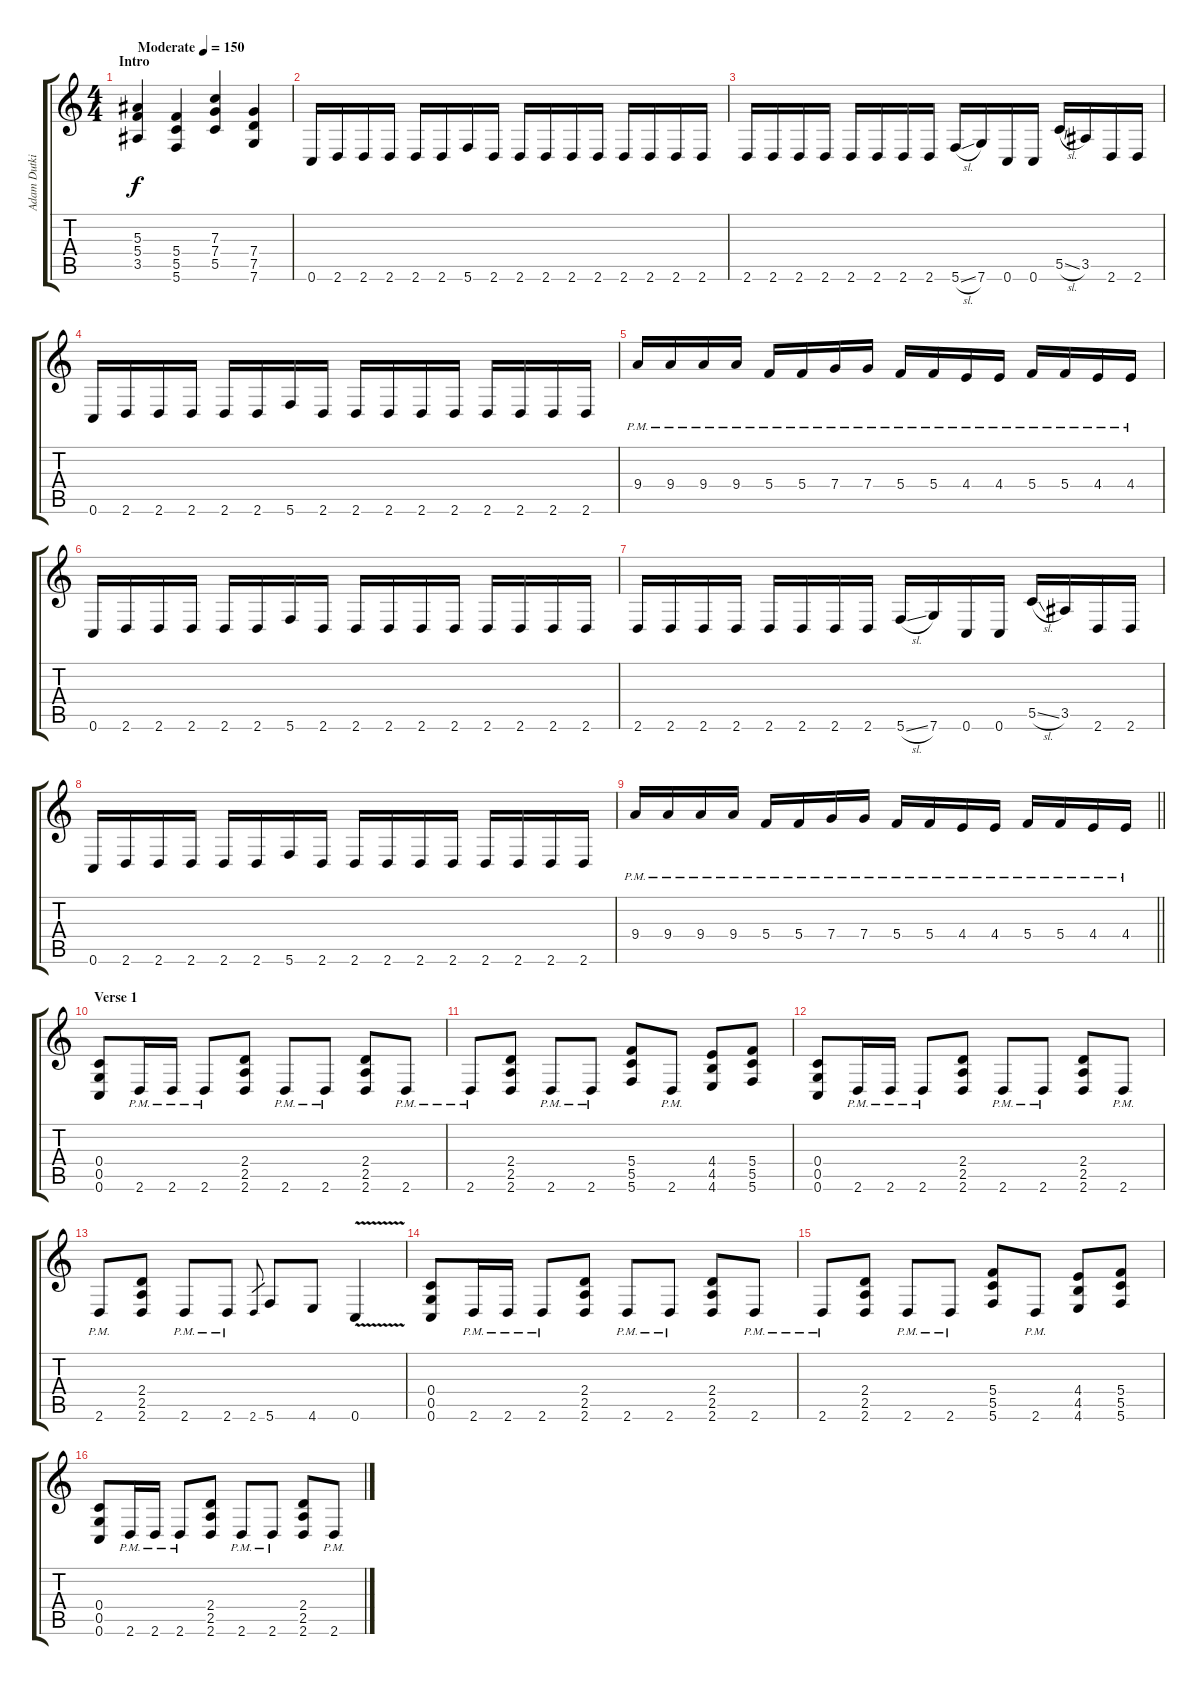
\track ("Adam Dutkiewicz" "Adam Dutki") {instrument overdrivenguitar}
\staff {score tabs}
\tuning (D4 A3 F3 C3 G2 C2) {hide}
\ts (4 4)
\section ("" "Intro")
\tempo (150 "Moderate")
\clef g2
\ks c
(5.3 5.4 3.5).4{dy f instrument overdrivenguitar} (5.4 5.5 5.6).4 (7.3 7.4 5.5).4 (7.4 7.5 7.6).4 |
0.6.16 2.6.16 2.6.16 2.6.16 2.6.16 2.6.16 5.6.16 2.6.16 2.6.16 2.6.16 2.6.16 2.6.16 2.6.16 2.6.16 2.6.16 2.6.16 |
2.6.16 2.6.16 2.6.16 2.6.16 2.6.16 2.6.16 2.6.16 2.6.16 5.6{sl}.16 7.6.16 0.6.16 0.6.16 5.5{sl}.16 3.5.16 2.6.16 2.6.16 |
0.6.16 2.6.16 2.6.16 2.6.16 2.6.16 2.6.16 5.6.16 2.6.16 2.6.16 2.6.16 2.6.16 2.6.16 2.6.16 2.6.16 2.6.16 2.6.16 |
9.4{pm}.16 9.4{pm}.16 9.4{pm}.16 9.4{pm}.16 5.4{pm}.16 5.4{pm}.16 7.4{pm}.16 7.4{pm}.16 5.4{pm}.16 5.4{pm}.16 4.4{pm}.16 4.4{pm}.16 5.4{pm}.16 5.4{pm}.16 4.4{pm}.16 4.4{pm}.16 |
0.6.16 2.6.16 2.6.16 2.6.16 2.6.16 2.6.16 5.6.16 2.6.16 2.6.16 2.6.16 2.6.16 2.6.16 2.6.16 2.6.16 2.6.16 2.6.16 |
2.6.16 2.6.16 2.6.16 2.6.16 2.6.16 2.6.16 2.6.16 2.6.16 5.6{sl}.16 7.6.16 0.6.16 0.6.16 5.5{sl}.16 3.5.16 2.6.16 2.6.16 |
0.6.16 2.6.16 2.6.16 2.6.16 2.6.16 2.6.16 5.6.16 2.6.16 2.6.16 2.6.16 2.6.16 2.6.16 2.6.16 2.6.16 2.6.16 2.6.16 |
\barLineRight lightlight
9.4{pm}.16 9.4{pm}.16 9.4{pm}.16 9.4{pm}.16 5.4{pm}.16 5.4{pm}.16 7.4{pm}.16 7.4{pm}.16 5.4{pm}.16 5.4{pm}.16 4.4{pm}.16 4.4{pm}.16 5.4{pm}.16 5.4{pm}.16 4.4{pm}.16 4.4{pm}.16 |
\section ("" "Verse 1")
(0.4 0.5 0.6).8 2.6{pm}.16 2.6{pm}.16 2.6{pm}.8 (2.4 2.5 2.6).8 2.6{pm}.8 2.6{pm}.8 (2.4 2.5 2.6).8 2.6{pm}.8 |
2.6{pm}.8 (2.4 2.5 2.6).8 2.6{pm}.8 2.6{pm}.8 (5.4 5.5 5.6).8 2.6{pm}.8 (4.4 4.5 4.6).8 (5.4 5.5 5.6).8 |
(0.4 0.5 0.6).8 2.6{pm}.16 2.6{pm}.16 2.6{pm}.8 (2.4 2.5 2.6).8 2.6{pm}.8 2.6{pm}.8 (2.4 2.5 2.6).8 2.6{pm}.8 |
2.6{pm}.8 (2.4 2.5 2.6).8 2.6{pm}.8 2.6{pm}.8 2.6.8{gr} 5.6.8 4.6.8 0.6{v}.4 |
(0.4 0.5 0.6).8 2.6{pm}.16 2.6{pm}.16 2.6{pm}.8 (2.4 2.5 2.6).8 2.6{pm}.8 2.6{pm}.8 (2.4 2.5 2.6).8 2.6{pm}.8 |
2.6{pm}.8 (2.4 2.5 2.6).8 2.6{pm}.8 2.6{pm}.8 (5.4 5.5 5.6).8 2.6{pm}.8 (4.4 4.5 4.6).8 (5.4 5.5 5.6).8 |
(0.4 0.5 0.6).8 2.6{pm}.16 2.6{pm}.16 2.6{pm}.8 (2.4 2.5 2.6).8 2.6{pm}.8 2.6{pm}.8 (2.4 2.5 2.6).8 2.6{pm}.8
